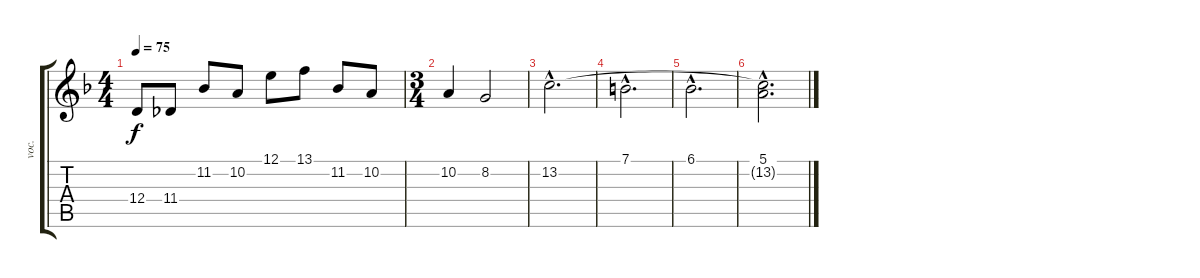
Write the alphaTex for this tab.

\track ("voc." "voc.") {instrument electricpiano1}
\staff {score tabs}
\tuning (E4 B3 G3 D3 A2 E2) {hide}
\ts (4 4)
\tempo 75
\clef g2
\ks f
12.4.8{dy f} 11.4.8 11.2.8 10.2.8 12.1.8 13.1.8 11.2.8 10.2.8 |
\ts (3 4)
10.2.4 8.2.2 |
13.2{hac}.2{d} |
7.1{hac}.2{d} |
6.1{hac}.2{d} |
(5.1{hac} 13.2{hac t}).2{d}
